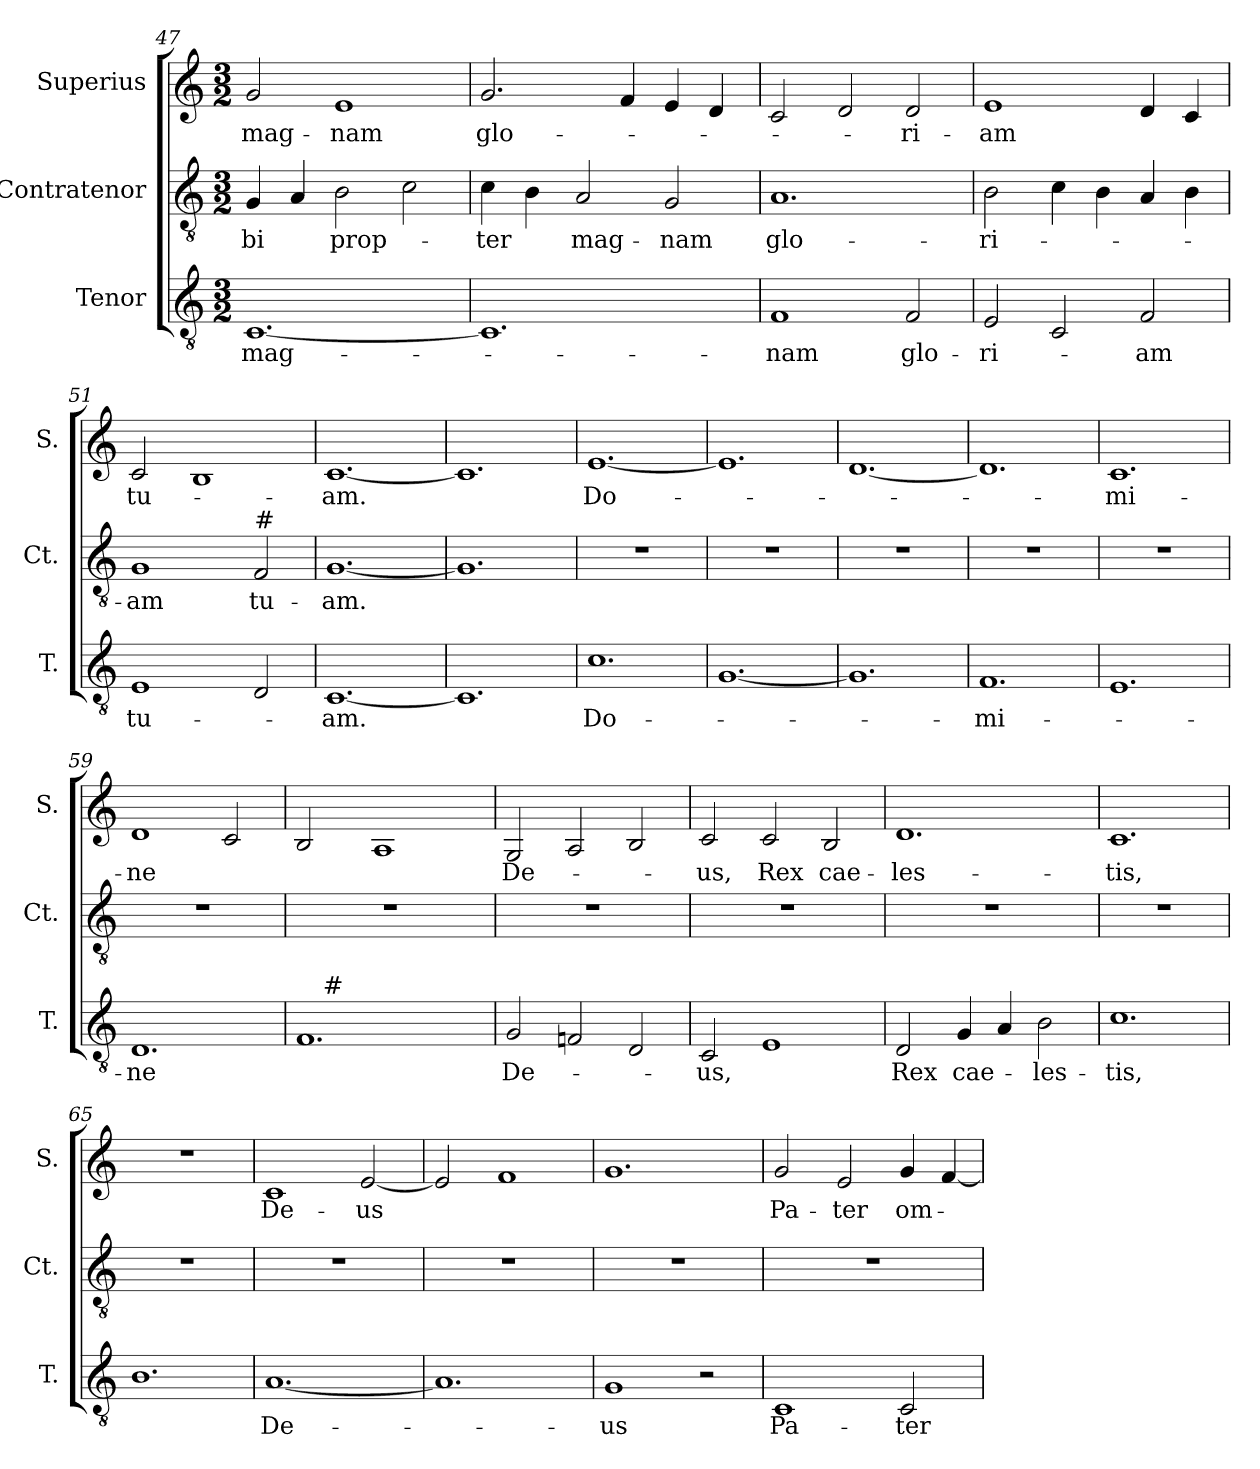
**kern	**text	**kern	**text	**kern	**text
*part3	*part3	*part2	*part2	*part1	*part1
*staff3	*staff3	*staff2	*staff2	*staff1	*staff1
*I"Tenor	*	*I"Contratenor	*	*I"Superius	*
*I'T.	*	*I'Ct.	*	*I'S.	*
*clefGv2	*	*clefGv2	*	*clefG2	*
*M3/2	*	*M3/2	*	*M3/2	*
=47	=47	=47	=47	=47	=47
!	!LO:LY:b	!	!LO:LY:b:cj	!	!LO:LY:b:cj
[>1.C	mag-	4G/	-bi	2g/	mag-
.	.	4A/	.	.	.
!	!	!	!LO:LY:b	!	!LO:LY:b:cj
.	.	2B\	prop-	1e	-nam
.	.	2c\	.	.	.
!!LO:LB:g=z
=48	=48	=48	=48	=48	=48
!	!	!	!LO:LY:b	!	!LO:LY:b
*^	*	*	*	*	*
1.C]	4ryy	.	4c\	-ter	2.g/	glo-
.	8...ryy	.	4B\	.	.	.
.	1ryy	.	.	.	.	.
!	!	!	!	!LO:LY:b:cj	!	!
.	.	.	2A/	mag-	.	.
.	.	.	.	.	4f/	.
!	!	!	!	!LO:LY:b:cj	!	!
.	.	.	2G/	-nam	4e/	.
.	.	.	.	.	4d/	.
.	64ryy	.	.	.	.	.
=49	=49	=49	=49	=49	=49	=49
!	!	!LO:LY:b:cj	!	!LO:LY:b:cj	!	!
*v	*v	*	*	*	*	*
1F	-nam	1.A	glo-	2c/	.
.	.	.	.	2d/	.
!	!LO:LY:b:cj	!	!	!	!LO:LY:b:cj
2F/	glo-	.	.	2d/	-ri-
=50	=50	=50	=50	=50	=50
!	!LO:LY:b:cj	!	!LO:LY:b:cj	!	!LO:LY:b:cj
2E/	-ri-	2B\	-ri-	1e	-am
2C/	.	4c\	.	.	.
.	.	4B\	.	.	.
!	!LO:LY:b:cj	!	!	!	!
2F/	-am	4A/	.	4d/	.
.	.	4B\	.	4c/	.
=51	=51	=51	=51	=51	=51
!	!LO:LY:b:cj	!	!LO:LY:b:cj	!	!LO:LY:b:cj
1E	tu-	1G	-am	2c/	tu-
.	.	.	.	1B	.
!	!	!LO:TX:a:t=#	!	!	!
!	!	!	!LO:LY:b:cj	!	!
2D/	.	2F/	tu-	.	.
=52	=52	=52	=52	=52	=52
!	!LO:LY:b:cj	!	!LO:LY:b:cj	!	!LO:LY:b
[<1.C	-am.	[<1.G	-am.	[<1.c	-am.
=53	=53	=53	=53	=53	=53
1.C]	.	1.G]	.	1.c]	.
!!LO:LB:g=z
=54	=54	=54	=54	=54	=54
!	!LO:LY:b:cj	!	!	!	!LO:LY:b:cj
1.c	Do-	1.r	.	[<1.e	Do-
=55	=55	=55	=55	=55	=55
[<1.G	.	1.r	.	1.e]	.
=56	=56	=56	=56	=56	=56
1.G]	.	1.r	.	[<1.d	.
=57	=57	=57	=57	=57	=57
!	!LO:LY:b:cj	!	!	!	!
1.F	-mi-	1.r	.	1.d]	.
=58	=58	=58	=58	=58	=58
!	!	!	!	!	!LO:LY:b:cj
1.E	.	1.r	.	1.c	-mi-
=59	=59	=59	=59	=59	=59
!	!LO:LY:b:cj	!	!	!	!LO:LY:b:cj
1.D	-ne	1.r	.	1d	-ne
.	.	.	.	2c/	.
=60	=60	=60	=60	=60	=60
*^	*	*	*	*	*
1.F	8ryy	.	1.r	.	2B/	.
!	!LO:TX:a:t=#	!	!	!	!	!
.	1ryy	.	.	.	.	.
.	.	.	.	.	1A	.
.	4.ryy	.	.	.	.	.
=61	=61	=61	=61	=61	=61	=61
!	!	!LO:LY:b	!	!	!	!LO:LY:b
*v	*v	*	*	*	*	*
2G/	De-	1.r	.	2G/	De-
2Fn/	.	.	.	2A/	.
2D/	.	.	.	2B/	.
!!LO:PB:g=z
=62	=62	=62	=62	=62	=62
!	!LO:LY:b	!	!	!	!LO:LY:b:cj
2C/	-us,	1.r	.	2c/	-us,
!	!	!	!	!	!LO:LY:b:cj
1E	.	.	.	2c/	Rex
!	!	!	!	!	!LO:LY:b:cj
.	.	.	.	2B/	cae-
=63	=63	=63	=63	=63	=63
!	!LO:LY:b:cj	!	!	!	!LO:LY:b:cj
2D/	Rex	1.r	.	1.d	-les-
!	!LO:LY:b	!	!	!	!
4G/	cae-	.	.	.	.
4A/	.	.	.	.	.
!	!LO:LY:b:cj	!	!	!	!
2B\	-les-	.	.	.	.
=64	=64	=64	=64	=64	=64
!	!LO:LY:b:cj	!	!	!	!LO:LY:b:cj
1.c	-tis,	1.r	.	1.c	-tis,
=65	=65	=65	=65	=65	=65
!	!	!	!	!LO:N:vis=1	!
1.B	.	1.r	.	1.r	.
=66	=66	=66	=66	=66	=66
!	!LO:LY:b:cj	!	!	!	!LO:LY:b:cj
[<1.A	De-	1.r	.	1c	De-
!	!	!	!	!	!LO:LY:b:cj
.	.	.	.	[<2e/	-us
=67	=67	=67	=67	=67	=67
1.A]	.	1.r	.	2e/]	.
.	.	.	.	1f	.
=68	=68	=68	=68	=68	=68
!	!LO:LY:b:cj	!	!	!	!
1G	-us	1.r	.	1.g	.
2r	.	.	.	.	.
!!LO:LB:g=z
=69	=69	=69	=69	=69	=69
!	!LO:LY:b:cj	!	!	!	!LO:LY:b:cj
1C	Pa-	1.r	.	2g/	Pa-
!	!	!	!	!	!LO:LY:b:cj
.	.	.	.	2e/	-ter
!	!LO:LY:b:cj	!	!	!	!LO:LY:b
2C/	-ter	.	.	4g/	om-
.	.	.	.	[<4f/	.
=	=	=	=	=	=
*-	*-	*-	*-	*-	*-
